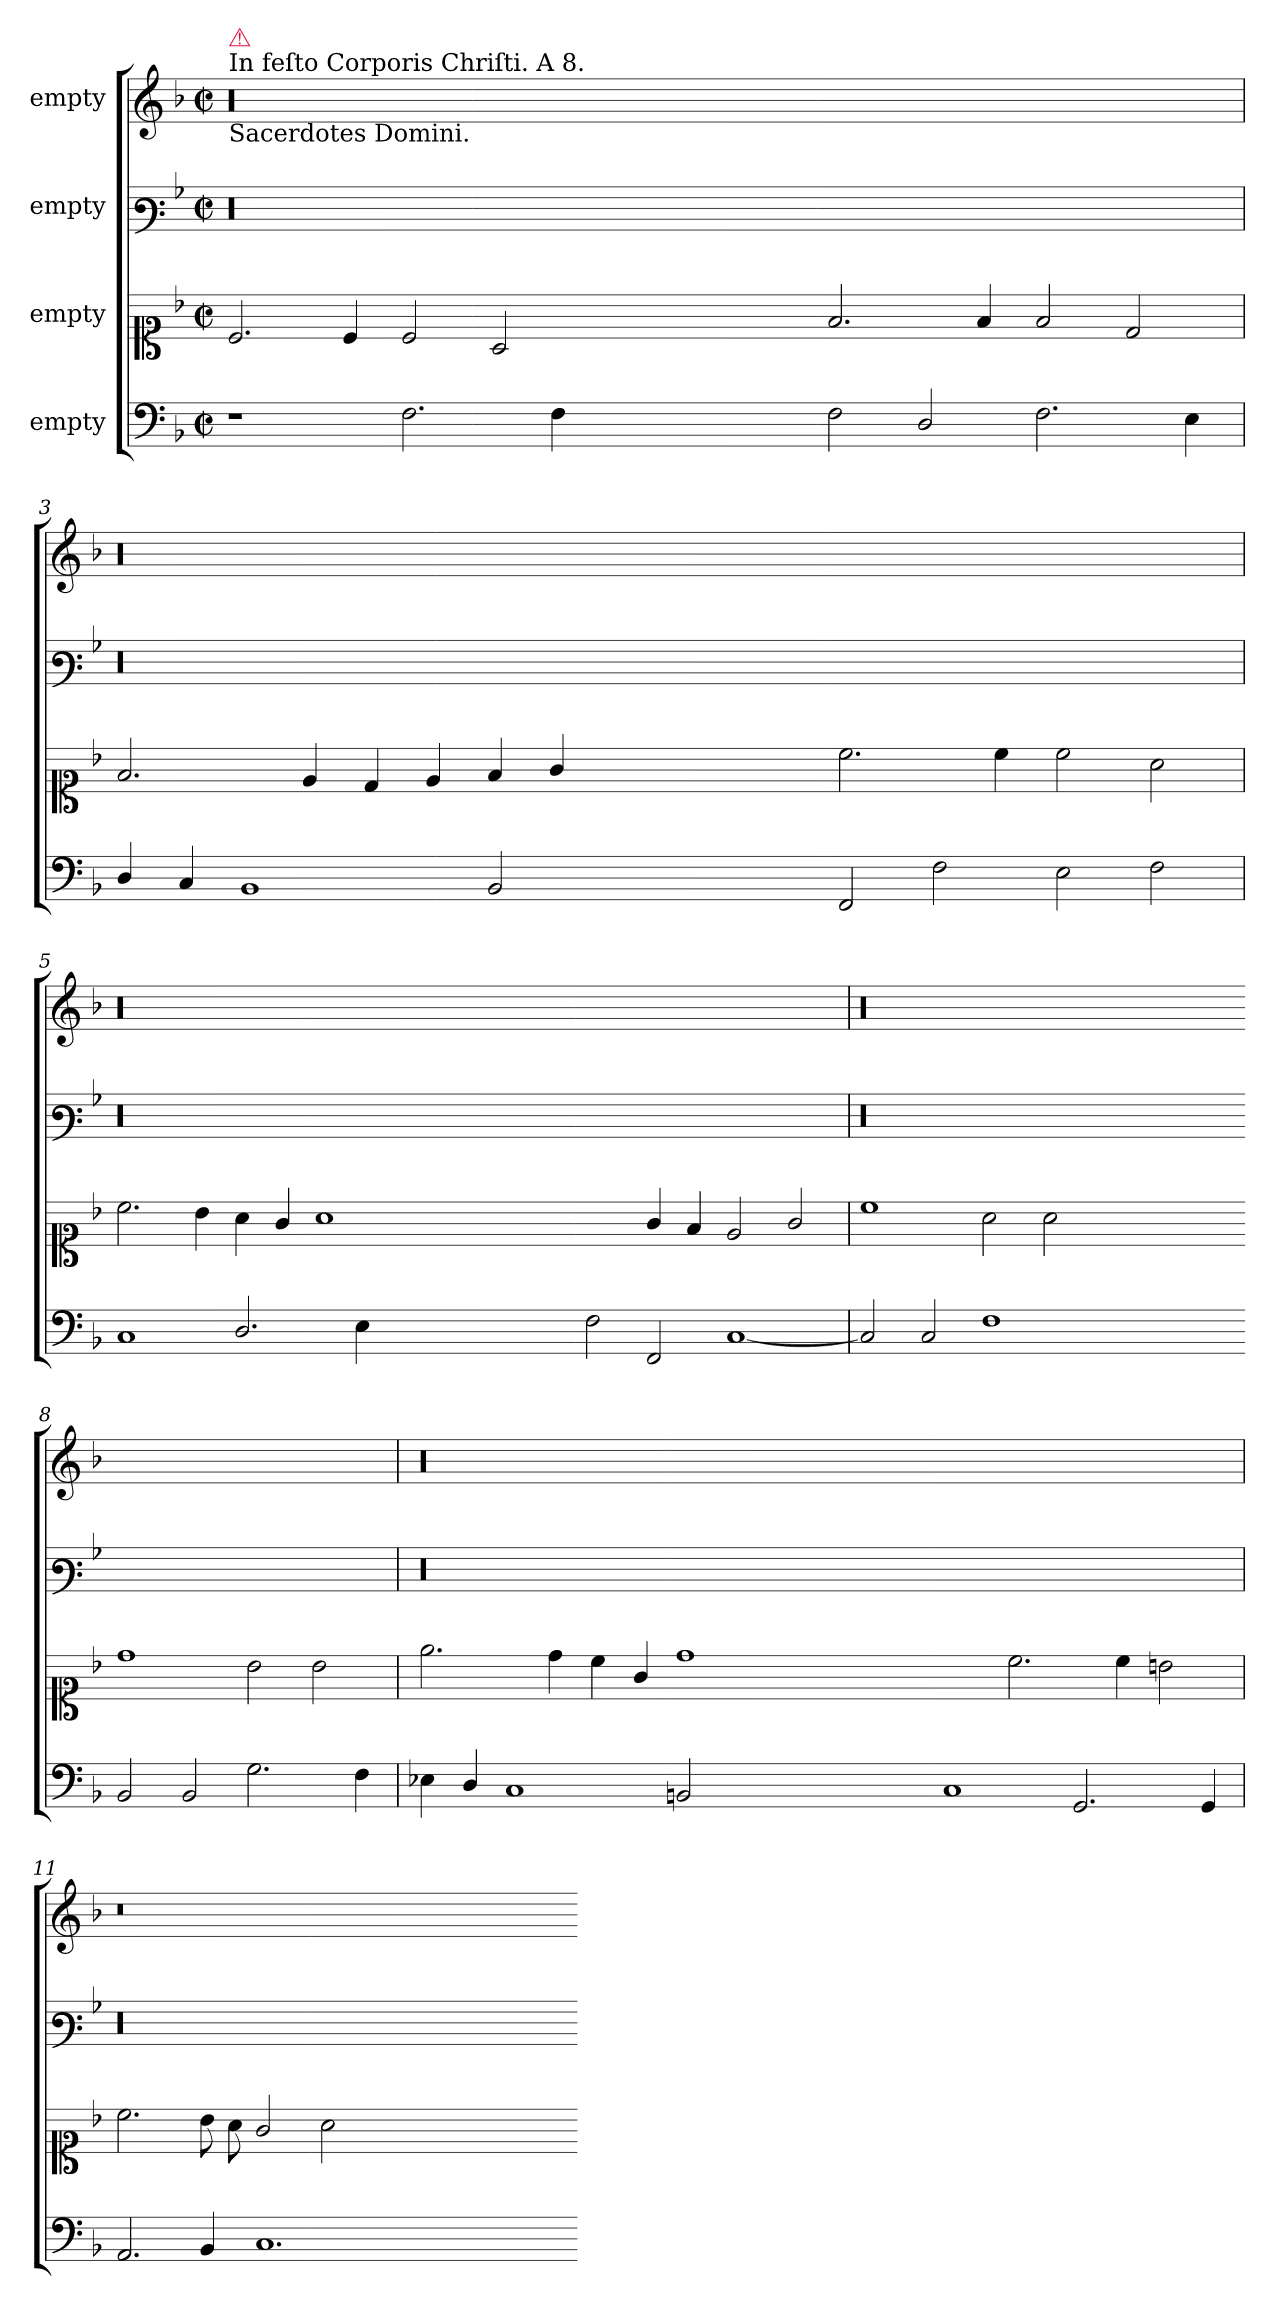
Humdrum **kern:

**kern	**kern	**kern	**kern
*part4	*part3	*part2	*part1
*staff4	*staff3	*staff2	*staff1
*I"empty	*I"empty	*I"empty	*I"empty
*clefF4	*clefC1	*clefF3	*clefG2
*k[b-]	*k[b-]	*k[b-]	*k[b-]
*F:	*F:	*F:	*F:
*M2/1	*M2/1	*M2/1	*M2/1
*met(c|)	*met(c|)	*met(c|)	*met(c|)
=1	=1	=1	=1
!	!	!	!LO:TX:b:t=Sacerdotes Domini.
!	!	!	!LO:TX:a:t=In feſto Corporis Chriſti. A 8.
!	!	!	!LO:TX:a:color=crimson:t=⚠
1r	2.c/	00r	00r
.	4c/	.	.
2.F\	2c/	.	.
.	2A/	.	.
4F\	.	.	.
0ryy	0ryy	.	.
=2-	=2-	=2-	=2-
2F\	2.f/	0ryy	0ryy
2D/	.	.	.
.	4f/	.	.
2.F\	2f/	.	.
.	2d/	.	.
4E\	.	.	.
=3	=3	=3	=3
4D/	2.f/	00r	00r
4C/	.	.	.
1BB-	.	.	.
.	4e/	.	.
.	4d/	.	.
.	4e/	.	.
2BB-/	4f/	.	.
.	4g/	.	.
0ryy	0ryy	.	.
=4-	=4-	=4-	=4-
2FF/	2.cc\	0ryy	0ryy
2F\	.	.	.
.	4cc\	.	.
2E\	2cc\	.	.
2F\	2a\	.	.
=5	=5	=5	=5
1C	2.cc\	00r	00r
.	4b-\	.	.
2.D/	4a\	.	.
.	4g/	.	.
.	1a\	.	.
4E\	.	.	.
0ryy	.	.	.
.	1.ryy	.	.
=6-	=6-	=6-	=6-
2F\	2ryy	0ryy	0ryy
2FF/	4g/	.	.
.	4f/	.	.
[1C	2e/	.	.
.	2g/	.	.
=7	=7	=7	=7
2C!/]	1cc	00r	00r
2C/	.	.	.
1F	2a\	.	.
.	2a\	.	.
0ryy	0ryy	.	.
=8-	=8-	=8-	=8-
2BB-/	1dd	0ryy	0ryy
2BB-/	.	.	.
2.G\	2b-\	.	.
.	2b-\	.	.
4F\	.	.	.
=9	=9	=9	=9
4E-X\	2.ee\	00r	00r
4D/	.	.	.
1C	.	.	.
.	4dd\	.	.
.	4cc\	.	.
.	4g/	.	.
2BBn/	1dd\	.	.
0ryy	.	.	.
.	1.ryy	.	.
=10-	=10-	=10-	=10-
1C	2ryy	0ryy	0ryy
.	2.cc\	.	.
2.GG/	.	.	.
.	4cc\	.	.
.	2bn\	.	.
4GG/	.	.	.
=11	=11	=11	=11
2.AA/	2.cc\	00r	0r
4BB-/	8b-\	.	.
.	8a\	.	.
1.C	2g/	.	.
.	2a\	.	.
.	0ryy	.	0ryy
1.ryy	.	.	.
=-	=-	=-	=-
*-	*-	*-	*-
